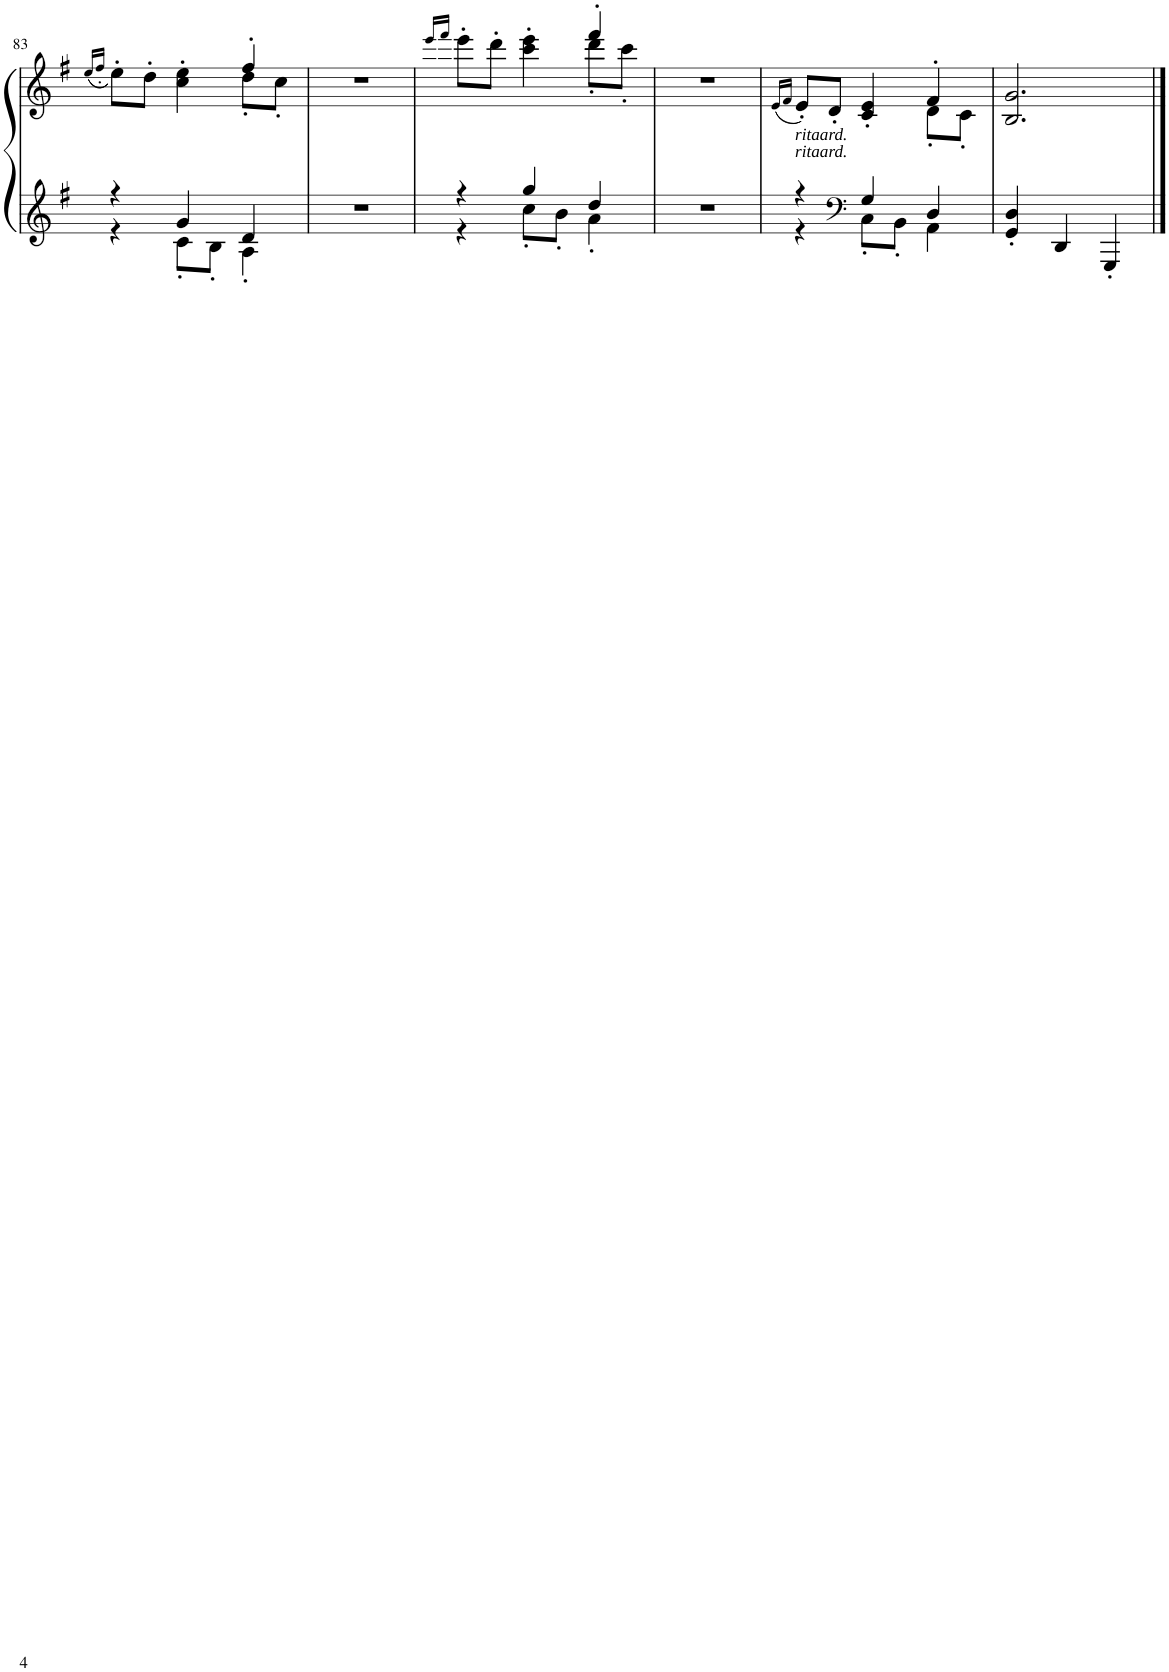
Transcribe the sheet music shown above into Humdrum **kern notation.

**kern	**kern
*part1	*part1
*staff2	*staff1
*I"Midi_1	*
!!LO:PB:g=z
*clefG2	*clefG2
*k[f#]	*k[f#]
*G:	*G:
*M3/4	*M3/4
=83	=83
.	(16qee/LL
.	16qff#'/JJ
*^	*^
4r	4r	8ee'\L)	2ryy
.	.	8dd'\J	.
4g/	8c'\L	4cc\' 4ee\'	.
.	8B'\J	.	.
4d/	4A'\	4ff#'/	8dd'\L
.	.	.	8cc'\J
*v	*v	*	*
*	*v	*v
=84	=84
2.r	2.r
=85	=85
.	16qeee/LL
.	16qfff#/JJ
*^	*^
4r	4r	8eee'\L	2ryy
.	.	8ddd'\J	.
4gg/	8cc'\L	4ccc\' 4eee\'	.
.	8b'\J	.	.
4dd/	4a'\	4fff#'/	8ddd'\L
.	.	.	8ccc'\J
*v	*v	*	*
*	*v	*v
=86	=86
2.r	2.r
=87	=87
.	(16qe/LL
.	16qf#/JJ
*^	*^
!LO:TX:a:i:t=ritaard.	!	!	!
!LO:TX:a:i:t=ritaard.	!	!	!
4r	4r	8e'/L)	2ryy
.	.	8d'/J	.
*clefF4	*	*	*
4G/	8C'\L	4c/' 4e/'	.
.	8BB'\J	.	.
4D/	4AA\	4f#'/	8d'\L
.	.	.	8c'\J
*v	*v	*	*
*	*v	*v
=88	=88
4GG/' 4D/'	2.B/ 2.g/
4DD/	.
4GGG'/	.
==	==
*-	*-
